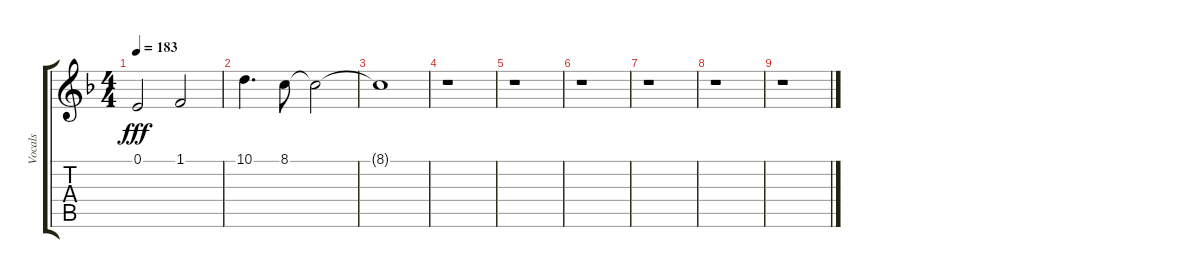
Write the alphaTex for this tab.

\track ("Vocals" "Vocals") {instrument voiceoohs}
\staff {score tabs}
\tuning (E4 B3 G3 D3 A2 E2) {hide}
\ts (4 4)
\tempo 183
\clef g2
\ks f
0.1.2{dy fff} 1.1.2 |
10.1.4{d} 8.1.8 8.1{t}.2 |
8.1{t}.1 |
r.1 |
r.1 |
r.1 |
r.1 |
r.1 |
r.1
